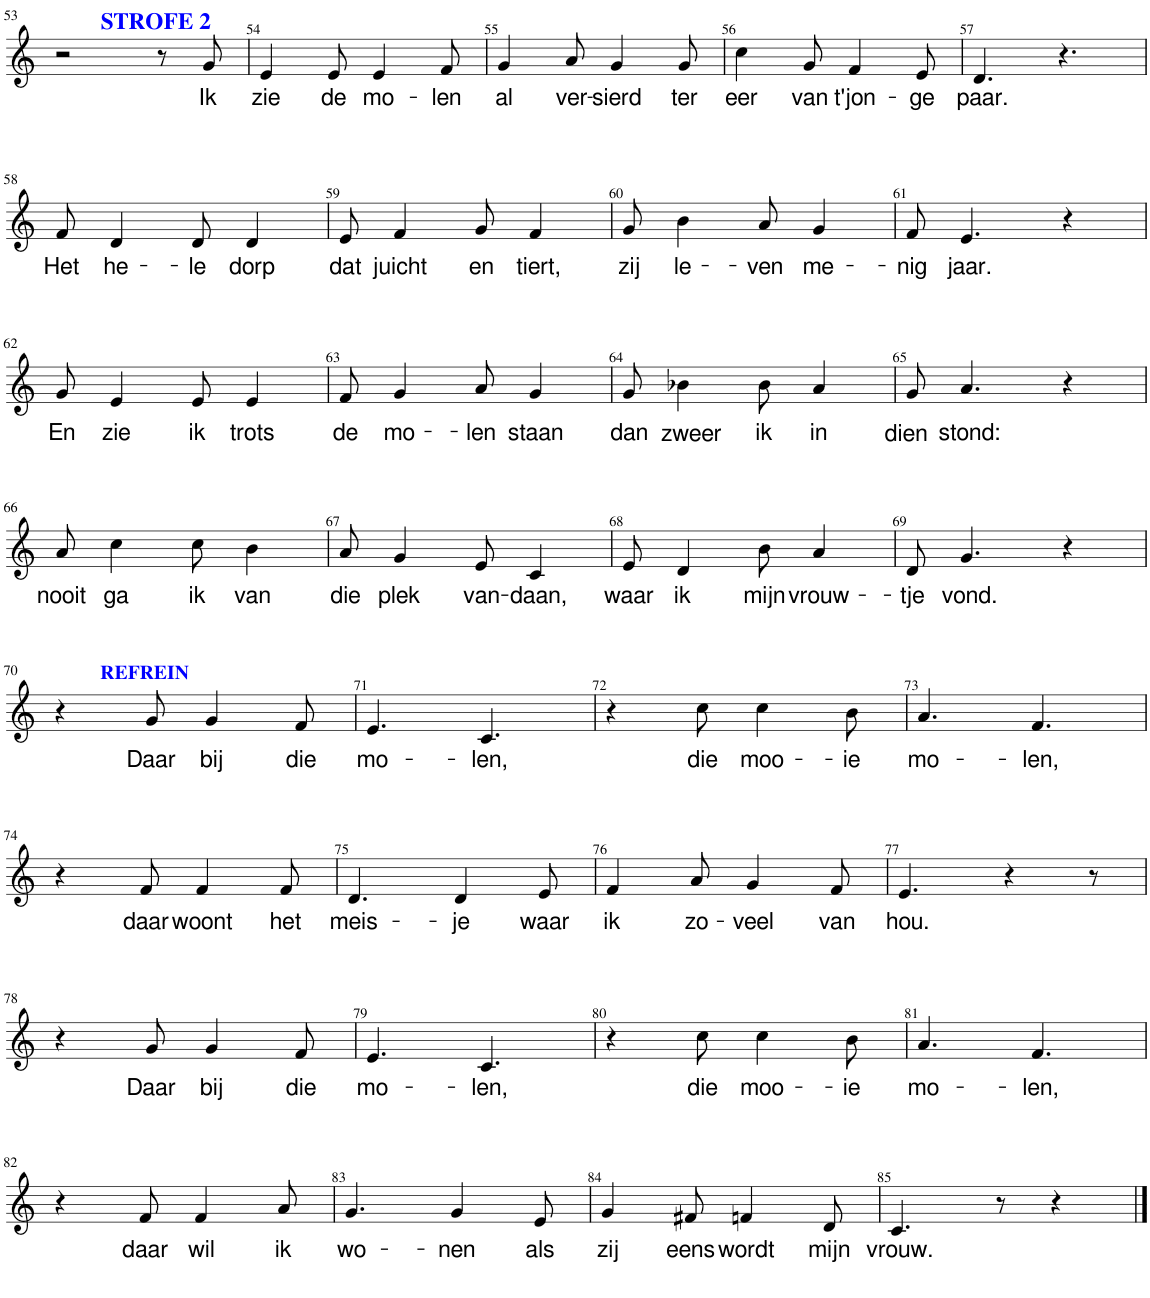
**kern	**text
*part1	*part1
*staff1	*staff1
*I"Soprano	*
!!LO:PB:g=z
*clefG2	*
*k[]	*
*M6/8	*
=53	=53
2r	.
8r	.
!LO:TX:a:B:color=#0000FF:t=STROFE 2	!
!	!LO:LY:b
8g/	Ik
=54	=54
!	!LO:LY:b
4e/	zie
!	!LO:LY:b
8e/	de
!	!LO:LY:b
4e/	mo-
!	!LO:LY:b
8f/	-len
=55	=55
!	!LO:LY:b
4g/	al
!	!LO:LY:b
8a/	ver-
!	!LO:LY:b
4g/	-sierd
!	!LO:LY:b
8g/	ter
=56	=56
!	!LO:LY:b
4cc\	eer
!	!LO:LY:b
8g/	van
!	!LO:LY:b
4f/	t'jon-
!	!LO:LY:b
8e/	-ge
=57	=57
!	!LO:LY:b
4.d/	paar.
4.r	.
!!LO:LB:g=z
=58	=58
!	!LO:LY:b
8f/	Het
!	!LO:LY:b
4d/	he-
!	!LO:LY:b
8d/	-le
!	!LO:LY:b
4d/	dorp
=59	=59
!	!LO:LY:b
8e/	dat
!	!LO:LY:b
4f/	juicht
!	!LO:LY:b
8g/	en
!	!LO:LY:b
4f/	tiert,
=60	=60
!	!LO:LY:b
8g/	zij
!	!LO:LY:b
4b\	le-
!	!LO:LY:b
8a/	-ven
!	!LO:LY:b
4g/	me-
=61	=61
!	!LO:LY:b
8f/	-nig
!	!LO:LY:b
4.e/	jaar.
4r	.
!!LO:LB:g=z
=62	=62
!	!LO:LY:b
8g/	En
!	!LO:LY:b
4e/	zie
!	!LO:LY:b
8e/	ik
!	!LO:LY:b
4e/	trots
=63	=63
!	!LO:LY:b
8f/	de
!	!LO:LY:b
4g/	mo-
!	!LO:LY:b
8a/	-len
!	!LO:LY:b
4g/	staan
=64	=64
!	!LO:LY:b
8g/	dan
!	!LO:LY:b
4b-X\	zweer
!	!LO:LY:b
8b-\	ik
!	!LO:LY:b
4a/	in
=65	=65
!	!LO:LY:b
8g/	dien
!	!LO:LY:b
4.a/	stond:
4r	.
!!LO:LB:g=z
=66	=66
!	!LO:LY:b
8a/	nooit
!	!LO:LY:b
4cc\	ga
!	!LO:LY:b
8cc\	ik
!	!LO:LY:b
4b\	van
=67	=67
!	!LO:LY:b
8a/	die
!	!LO:LY:b
4g/	plek
!	!LO:LY:b
8e/	van-
!	!LO:LY:b
4c/	-daan,
=68	=68
!	!LO:LY:b
8e/	waar
!	!LO:LY:b
4d/	ik
!	!LO:LY:b
8b\	mijn
!	!LO:LY:b
4a/	vrouw-
=69	=69
!	!LO:LY:b
8d/	-tje
!	!LO:LY:b
4.g/	vond.
4r	.
!!LO:LB:g=z
=70	=70
4r	.
!LO:TX:a:B:color=#0000FF:t=REFREIN	!
!	!LO:LY:b
8g/	Daar
!	!LO:LY:b
4g/	bij
!	!LO:LY:b
8f/	die
=71	=71
!	!LO:LY:b
4.e/	mo-
!	!LO:LY:b
4.c/	-len,
=72	=72
4r	.
!	!LO:LY:b
8cc\	die
!	!LO:LY:b
4cc\	moo-
!	!LO:LY:b
8b\	-ie
=73	=73
!	!LO:LY:b
4.a/	mo-
!	!LO:LY:b
4.f/	-len,
!!LO:LB:g=z
=74	=74
4r	.
!	!LO:LY:b
8f/	daar
!	!LO:LY:b
4f/	woont
!	!LO:LY:b
8f/	het
=75	=75
!	!LO:LY:b
4.d/	meis-
!	!LO:LY:b
4d/	-je
!	!LO:LY:b
8e/	waar
=76	=76
!	!LO:LY:b
4f/	ik
!	!LO:LY:b
8a/	zo-
!	!LO:LY:b
4g/	-veel
!	!LO:LY:b
8f/	van
=77	=77
!	!LO:LY:b
4.e/	hou.
4r	.
8r	.
!!LO:LB:g=z
=78	=78
4r	.
!	!LO:LY:b
8g/	Daar
!	!LO:LY:b
4g/	bij
!	!LO:LY:b
8f/	die
=79	=79
!	!LO:LY:b
4.e/	mo-
!	!LO:LY:b
4.c/	-len,
=80	=80
4r	.
!	!LO:LY:b
8cc\	die
!	!LO:LY:b
4cc\	moo-
!	!LO:LY:b
8b\	-ie
=81	=81
!	!LO:LY:b
4.a/	mo-
!	!LO:LY:b
4.f/	-len,
!!LO:LB:g=z
=82	=82
4r	.
!	!LO:LY:b
8f/	daar
!	!LO:LY:b
4f/	wil
!	!LO:LY:b
8a/	ik
=83	=83
!	!LO:LY:b
4.g/	wo-
!	!LO:LY:b
4g/	-nen
!	!LO:LY:b
8e/	als
=84	=84
!	!LO:LY:b
4g/	zij
!	!LO:LY:b
8f#X/	eens
!	!LO:LY:b
4fn/	wordt
!	!LO:LY:b
8d/	mijn
=85	=85
!	!LO:LY:b
4.c/	vrouw.
8r	.
4r	.
==	==
*-	*-
